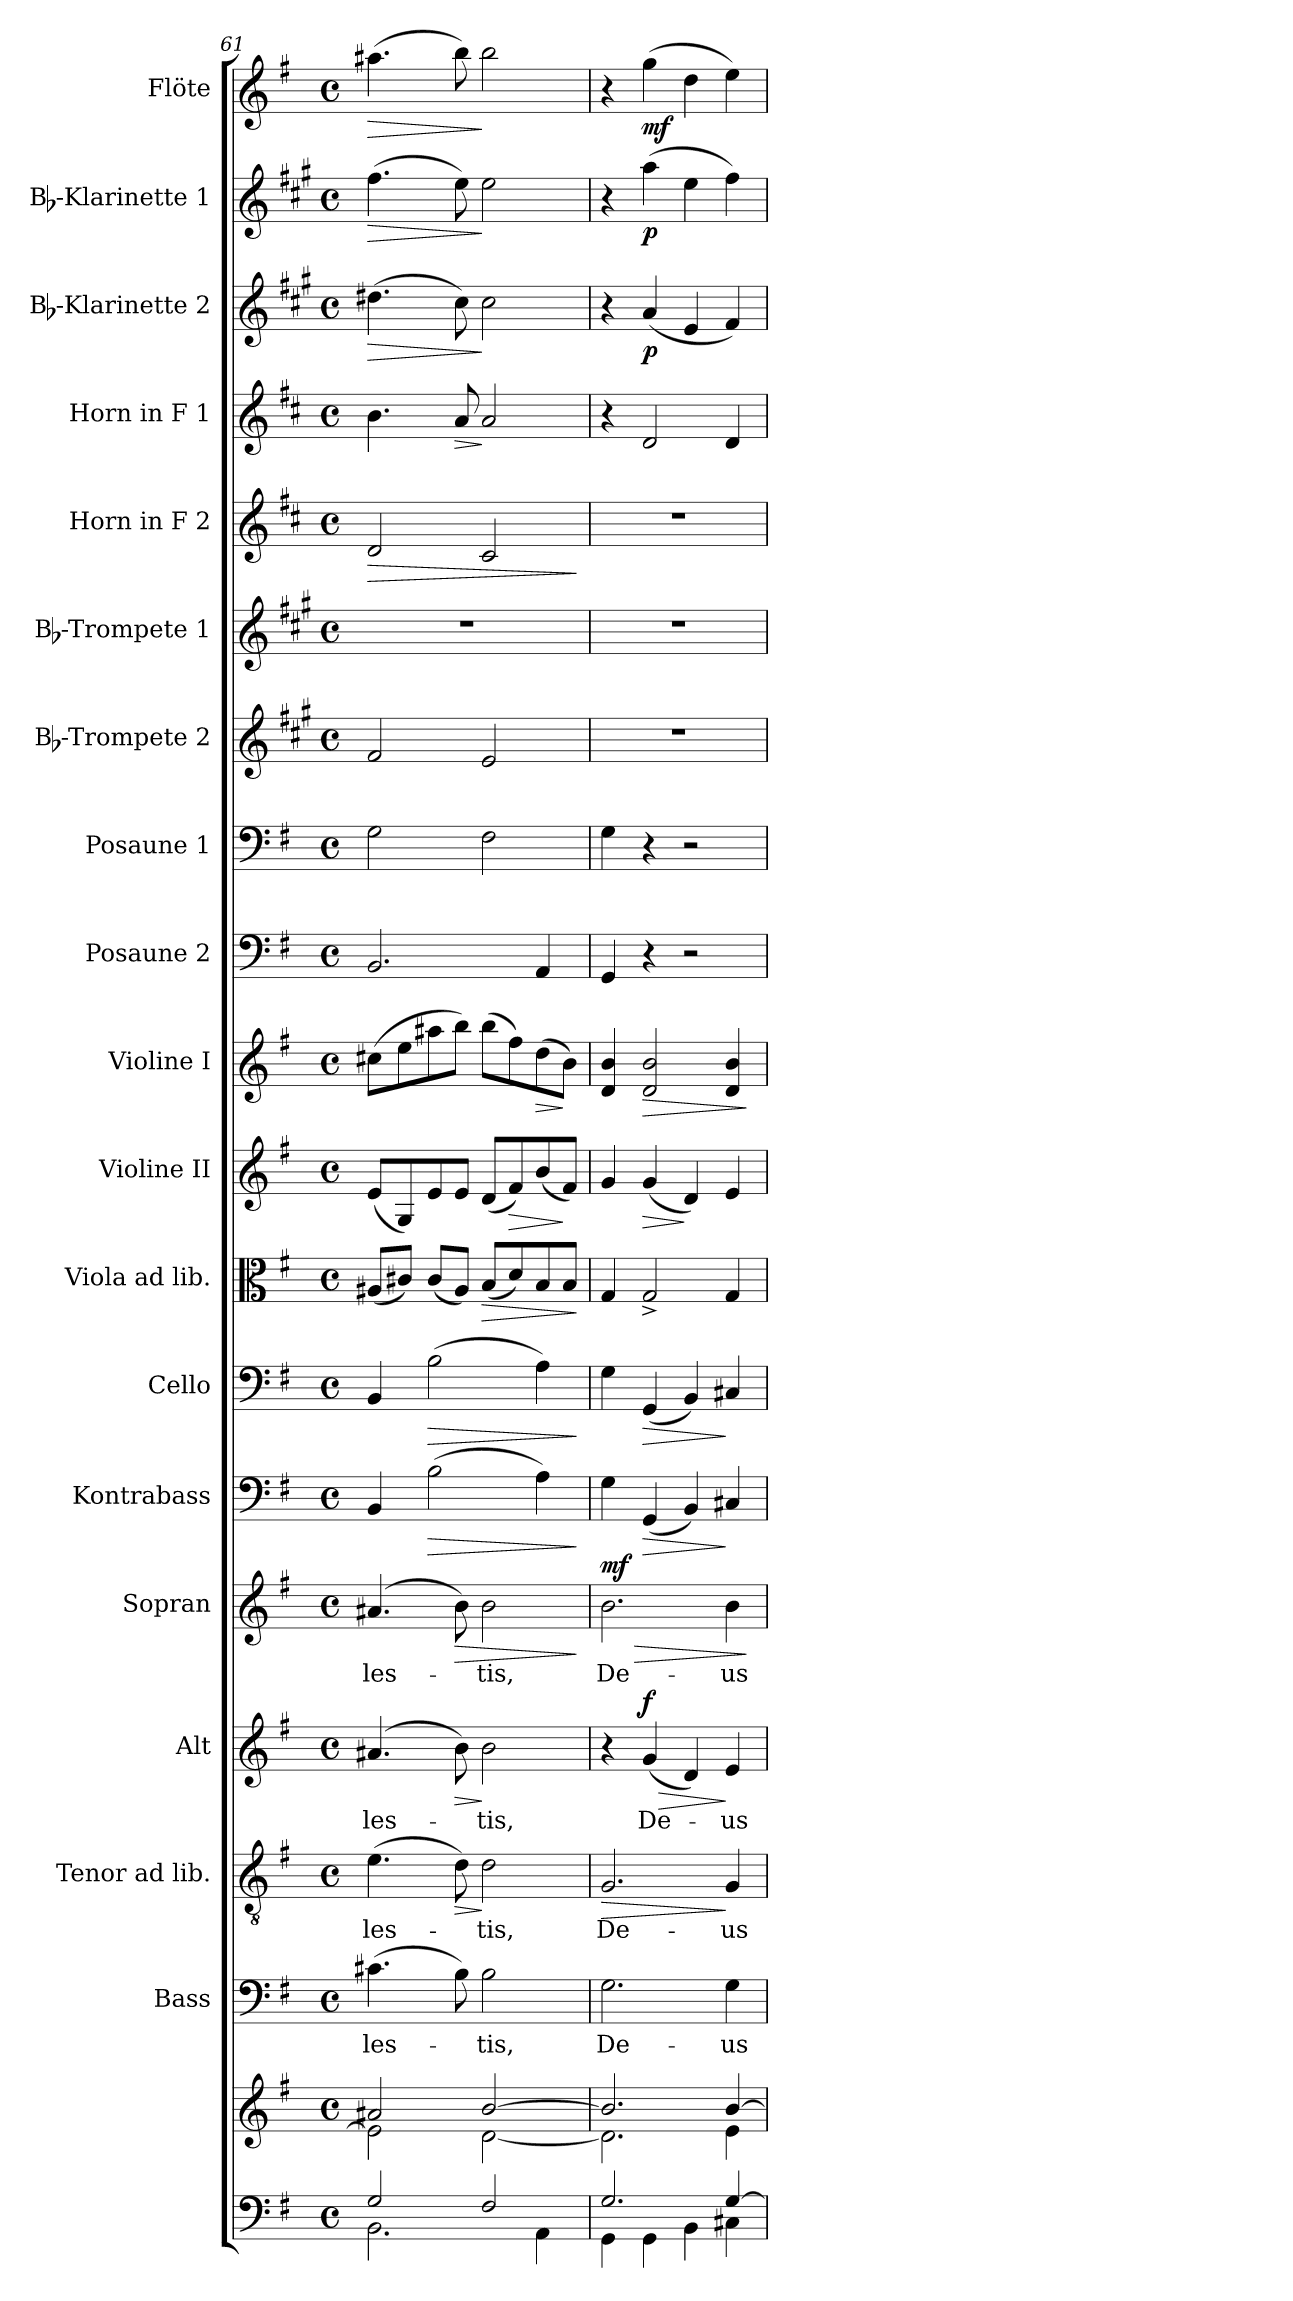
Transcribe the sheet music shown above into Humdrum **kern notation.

**kern	**kern	**kern	**text	**kern	**text	**dynam	**kern	**text	**dynam	**kern	**text	**dynam	**kern	**dynam	**kern	**dynam	**kern	**dynam	**kern	**dynam	**kern	**dynam	**kern	**kern	**kern	**kern	**kern	**dynam	**kern	**dynam	**kern	**dynam	**kern	**dynam	**kern	**dynam
*part19	*part19	*part18	*part18	*part17	*part17	*part17	*part16	*part16	*part16	*part15	*part15	*part15	*part14	*part14	*part13	*part13	*part12	*part12	*part11	*part11	*part10	*part10	*part9	*part8	*part7	*part6	*part5	*part5	*part4	*part4	*part3	*part3	*part2	*part2	*part1	*part1
*staff20	*staff19	*staff18	*staff18	*staff17	*staff17	*staff17	*staff16	*staff16	*staff16	*staff15	*staff15	*staff15	*staff14	*staff14	*staff13	*staff13	*staff12	*staff12	*staff11	*staff11	*staff10	*staff10	*staff9	*staff8	*staff7	*staff6	*staff5	*staff5	*staff4	*staff4	*staff3	*staff3	*staff2	*staff2	*staff1	*staff1
*	*	*I"Bass	*	*I"Tenor ad lib.	*	*	*I"Alt	*	*	*I"Sopran	*	*	*I"Kontrabass	*	*I"Cello	*	*I"Viola ad lib.	*	*I"Violine II	*	*I"Violine I	*	*I"Posaune 2	*I"Posaune 1	*I"Bb-Trompete 2	*I"Bb-Trompete 1	*I"Horn in F 2	*	*I"Horn in F 1	*	*I"Bb-Klarinette 2	*	*I"Bb-Klarinette 1	*	*I"Flöte	*
*	*	*I'B.	*	*I'T.	*	*	*I'A.	*	*	*I'S.	*	*	*I'Kb.	*	*	*	*I'Vla.	*	*I'Vl. II	*	*I'Vl. I	*	*I'Pos. 2	*I'Pos. 1	*I'Bb Trp. 2	*I'Bb Trp. 1	*	*	*	*	*I'Bb Kl. 2	*	*I'Bb Kl. 1	*	*I'Fl.	*
*clefF4	*clefG2	*clefF4	*	*clefGv2	*	*	*clefG2	*	*	*clefG2	*	*	*clefF4	*	*clefF4	*	*clefC3	*	*clefG2	*	*clefG2	*	*clefF4	*clefF4	*clefG2	*clefG2	*clefG2	*	*clefG2	*	*clefG2	*	*clefG2	*	*clefG2	*
*	*	*	*	*	*	*	*	*	*	*	*	*	*ITrd7c12	*	*	*	*	*	*	*	*	*	*	*	*ITrd1c2	*ITrd1c2	*ITrd4c7	*	*ITrd4c7	*	*ITrd1c2	*	*ITrd1c2	*	*	*
*k[f#]	*k[f#]	*k[f#]	*	*k[f#]	*	*	*k[f#]	*	*	*k[f#]	*	*	*k[f#]	*	*k[f#]	*	*k[f#]	*	*k[f#]	*	*k[f#]	*	*k[f#]	*k[f#]	*k[f#]	*k[f#]	*k[f#]	*	*k[f#]	*	*k[f#]	*	*k[f#]	*	*k[f#]	*
*G:	*G:	*G:	*	*G:	*	*	*G:	*	*	*G:	*	*	*G:	*	*G:	*	*G:	*	*G:	*	*G:	*	*G:	*G:	*G:	*G:	*G:	*	*G:	*	*G:	*	*G:	*	*G:	*
*M4/4	*M4/4	*M4/4	*	*M4/4	*	*	*M4/4	*	*	*M4/4	*	*	*M4/4	*	*M4/4	*	*M4/4	*	*M4/4	*	*M4/4	*	*M4/4	*M4/4	*M4/4	*M4/4	*M4/4	*	*M4/4	*	*M4/4	*	*M4/4	*	*M4/4	*
*met(c)	*met(c)	*met(c)	*	*met(c)	*	*	*met(c)	*	*	*met(c)	*	*	*met(c)	*	*met(c)	*	*met(c)	*	*met(c)	*	*met(c)	*	*met(c)	*met(c)	*met(c)	*met(c)	*met(c)	*	*met(c)	*	*met(c)	*	*met(c)	*	*met(c)	*
=61	=61	=61	=61	=61	=61	=61	=61	=61	=61	=61	=61	=61	=61	=61	=61	=61	=61	=61	=61	=61	=61	=61	=61	=61	=61	=61	=61	=61	=61	=61	=61	=61	=61	=61	=61	=61
*^	*^	*	*	*	*	*	*	*	*	*	*	*	*	*	*	*	*	*	*	*	*	*	*	*	*	*	*	*	*	*	*	*	*	*	*	*
!	!	!	!	!	!LO:LY:b	!	!LO:LY:b	!	!	!LO:LY:b	!	!	!LO:LY:b	!	!	!	!	!	!	!	!	!	!	!	!	!	!	!	!	!LO:HP:b	!	!	!	!LO:HP:b	!	!LO:HP:b	!	!LO:HP:b
2G/	2.BB\	2a#X/	2e\]	(>4.c#X\	-les-	(>4.e\	-les-	.	(4.a#X/	-les-	.	(4.a#X/	-les-	.	4BBB/	.	4BB/	.	(<8A#X/L	.	(<8e/L	.	(>8cc#X\L	.	2.BB/	2G\	2e/	1r	2G/	>	4.e\	.	(>4.cc#X\	>	(>4.ee\	>	(>4.aa#X\	>
.	.	.	.	.	.	.	.	.	.	.	.	.	.	.	.	.	.	.	8c#X/J)	.	8G/)	.	8ee\	.	.	.	.	.	.	.	.	.	.	.	.	.	.	.
!	!	!	!	!	!	!	!	!	!	!	!	!	!	!	!	!LO:HP:b	!	!LO:HP:b	!	!	!	!	!	!	!	!	!	!	!	!	!	!	!	!	!	!	!	!
.	.	.	.	.	.	.	.	.	.	.	.	.	.	.	(>2BB\	>	(>2B\	>	(<8c#/L	.	8e/	.	8aa#X\	.	.	.	.	.	.	.	.	.	.	.	.	.	.	.
!	!	!	!	!	!	!	!	!LO:HP:b	!	!	!LO:HP:b	!	!	!LO:HP:b	!	!	!	!	!	!	!	!	!	!	!	!	!	!	!	!	!	!LO:HP:b	!	!	!	!	!	!
.	.	.	.	8B\)	.	8d\)	.	>	8b\)	.	>	8b\)	.	>	.	.	.	.	8A#/J)	.	8e/J	.	8bb\J)	.	.	.	.	.	.	.	8d/	>	8b\)	.	8dd\)	.	8bb\)	.
!	!	!	!	!	!LO:LY:b	!	!LO:LY:b	!	!	!LO:LY:b	!	!	!LO:LY:b	!	!	!	!	!	!	!LO:HP:b	!	!	!	!	!	!	!	!	!	!	!	!	!	!	!	!	!	!
2F#/	.	[>2b/	[<2d\	2B\	-tis,	2d\	-tis,	]	2b\	-tis,	]	2b\	-tis,	.	.	.	.	.	(<8B/L	>	(<8d/L	.	(>8bb\L	.	.	2F#\	2d/	.	2F#/	.	2d/	]	2b\	]	2dd\	]	2bb\	]
!	!	!	!	!	!	!	!	!	!	!	!	!	!	!	!	!	!	!	!	!	!	!LO:HP:b	!	!	!	!	!	!	!	!	!	!	!	!	!	!	!	!
.	.	.	.	.	.	.	.	.	.	.	.	.	.	.	.	.	.	.	8d/)	.	8f#/)	>	8ff#\)	.	.	.	.	.	.	.	.	.	.	.	.	.	.	.
!	!	!	!	!	!	!	!	!	!	!	!	!	!	!	!	!	!	!	!	!	!	!	!	!LO:HP:b	!	!	!	!	!	!	!	!	!	!	!	!	!	!
.	4AA\	.	.	.	.	.	.	.	.	.	.	.	.	.	4AA\)	.	4A\)	.	8B/	.	(<8b/	.	(>8dd\	>	4AA/	.	.	.	.	.	.	.	.	.	.	.	.	.
.	.	.	.	.	.	.	.	.	.	.	.	.	.	.	.	.	.	.	8B/J	.	8f#/J)	]	8b\J)	]	.	.	.	.	.	.	.	.	.	.	.	.	.	.
*v	*v	*	*	*	*	*	*	*	*	*	*	*	*	*	*	*	*	*	*	*	*	*	*	*	*	*	*	*	*	*	*	*	*	*	*	*	*	*
*	*v	*v	*	*	*	*	*	*	*	*	*	*	*	*	*	*	*	*	*	*	*	*	*	*	*	*	*	*	*	*	*	*	*	*	*	*	*
.	.	.	.	.	.	.	.	.	.	.	.	]	.	]	.	]	.	]	.	.	.	.	.	.	.	.	.	]	.	.	.	.	.	.	.	.
=62	=62	=62	=62	=62	=62	=62	=62	=62	=62	=62	=62	=62	=62	=62	=62	=62	=62	=62	=62	=62	=62	=62	=62	=62	=62	=62	=62	=62	=62	=62	=62	=62	=62	=62	=62	=62
*^	*^	*	*	*	*	*	*	*	*	*	*	*	*	*	*	*	*	*	*	*	*	*	*	*	*	*	*	*	*	*	*	*	*	*	*	*
!	!	!	!	!	!LO:LY:b	!	!LO:LY:b	!LO:HP:b	!	!	!	!	!LO:LY:b	!LO:HP:b	!	!	!	!	!	!	!	!	!	!	!	!	!	!	!	!	!	!	!	!	!	!	!	!
!	!	!	!	!	!	!	!	!	!	!	!	!	!	!LO:DY:n=1:a	!	!	!	!	!	!	!	!	!	!	!	!	!	!	!	!	!	!	!	!	!	!	!	!
2.G/	4GG\	2.b/]	2.d\]	2.G\	De-	2.G/	De-	>	4r	.	.	2.b\	De-	> mf	4GG\	.	4G\	.	4G/	.	4g/	.	4d/ 4b/	.	4GG/	4G\	1r	1r	1r	.	4r	.	4r	.	4r	.	4r	.
!	!	!	!	!	!	!	!	!	!	!LO:LY:b	!LO:HP:b	!	!	!	!	!LO:HP:b	!	!LO:HP:b	!	!	!	!LO:HP:b	!	!LO:HP:b	!	!	!	!	!	!	!	!	!	!	!	!	!	!
!	!	!	!	!	!	!	!	!	!	!	!LO:DY:n=1:a	!	!	!	!	!	!	!	!	!	!	!	!	!	!	!	!	!	!	!	!	!	!	!LO:DY:b	!	!LO:DY:b	!	!LO:DY:b
.	4GG\	.	.	.	.	.	.	.	(<4g/	De-	> f	.	.	.	(<4GGG/	>	(<4GG/	>	2G^</	.	(<4g/	>	2d/ 2b/	>	4r	4r	.	.	.	.	2G/	.	(<4g/	p	(>4gg\	p	(>4gg\	mf
.	4BB\	.	.	.	.	.	.	.	4d/)	.	.	.	.	.	4BBB/)	.	4BB/)	.	.	.	4d/)	]	.	.	2r	2r	.	.	.	.	.	.	4d/	.	4dd\	.	4dd\	.
!	!	!	!	!	!LO:LY:b	!	!LO:LY:b	!	!	!LO:LY:b	!	!	!LO:LY:b	!	!	!	!	!	!	!	!	!	!	!	!	!	!	!	!	!	!	!	!	!	!	!	!	!
[>4G/	4C#X\	[>4b/	4e\	4G\	-us	4G/	-us	]	4e/	-us	]	4b\	-us	.	4CC#X/	]	4C#X/	]	4G/	.	4e/	.	4d/ 4b/	.	.	.	.	.	.	.	4G/	.	4e/)	.	4ee\)	.	4ee\)	.
*v	*v	*	*	*	*	*	*	*	*	*	*	*	*	*	*	*	*	*	*	*	*	*	*	*	*	*	*	*	*	*	*	*	*	*	*	*	*	*
*	*v	*v	*	*	*	*	*	*	*	*	*	*	*	*	*	*	*	*	*	*	*	*	*	*	*	*	*	*	*	*	*	*	*	*	*	*	*
.	.	.	.	.	.	.	.	.	.	.	.	]	.	.	.	.	.	.	.	.	.	]	.	.	.	.	.	.	.	.	.	.	.	.	.	.
=	=	=	=	=	=	=	=	=	=	=	=	=	=	=	=	=	=	=	=	=	=	=	=	=	=	=	=	=	=	=	=	=	=	=	=	=
*-	*-	*-	*-	*-	*-	*-	*-	*-	*-	*-	*-	*-	*-	*-	*-	*-	*-	*-	*-	*-	*-	*-	*-	*-	*-	*-	*-	*-	*-	*-	*-	*-	*-	*-	*-	*-
